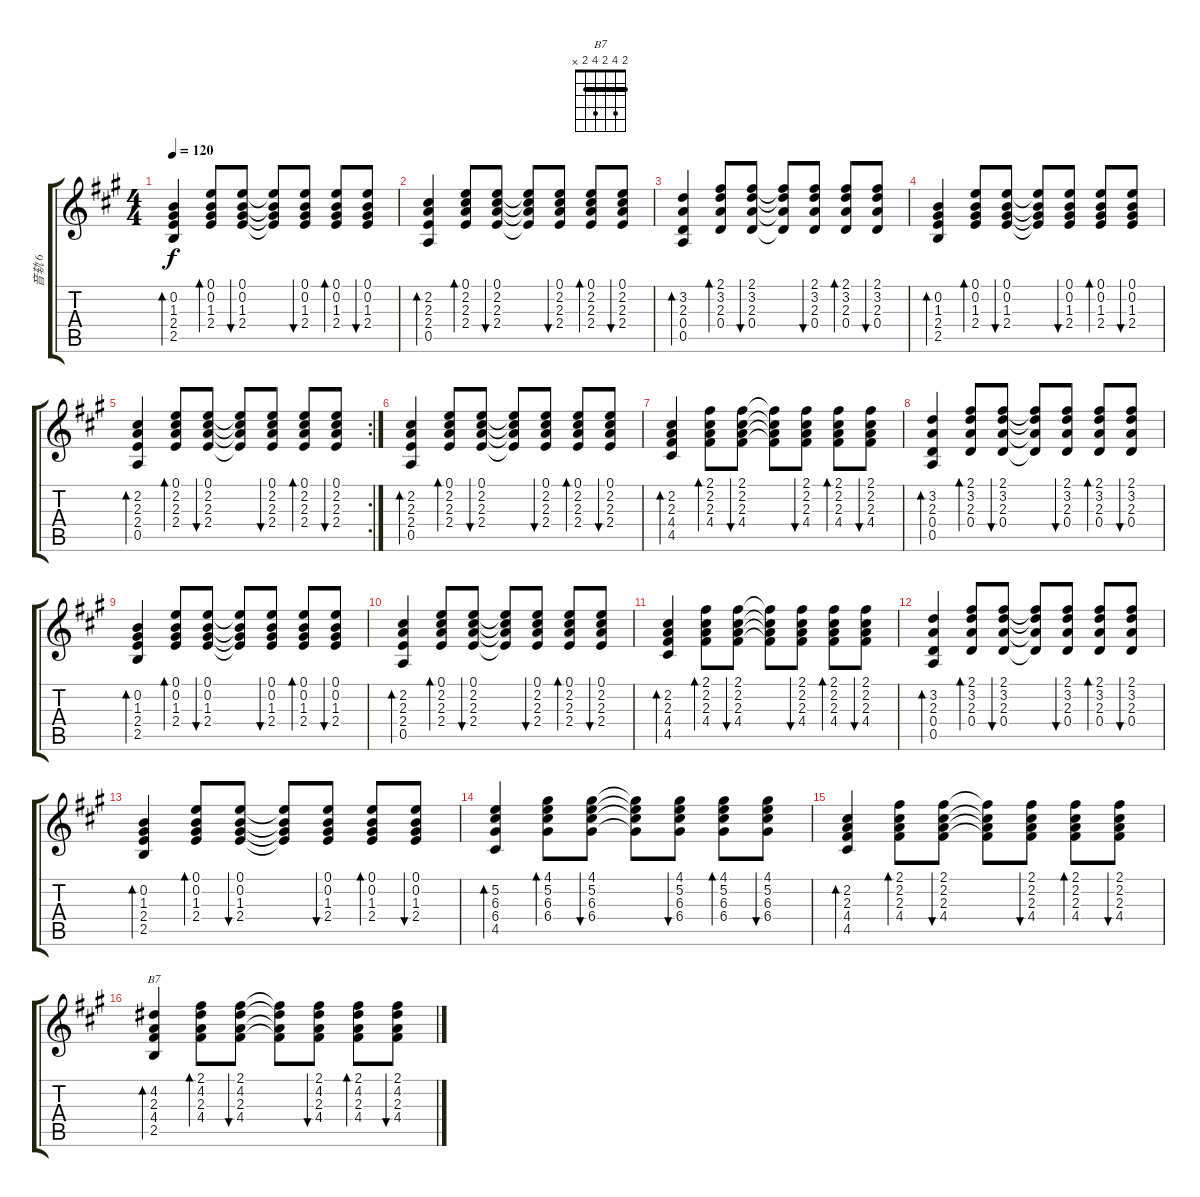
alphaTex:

\track ("音轨 6" "音轨 6") {instrument electricguitarclean}
\staff {score tabs}
\tuning (E4 B3 G3 D3 A2 E2) {hide}
\chord ("B7" 2 4 2 4 2 x) {barre 2}
\ts (4 4)
\tempo 120
\clef g2
\ks a
(0.2 1.3 2.4 2.5).4{bd 60 dy f} (0.1 0.2 1.3 2.4).8{bd 60} (0.1 0.2 1.3 2.4).8{bu 60} (0.1{t} 0.2{t} 1.3{t} 2.4{t}).8 (0.1 0.2 1.3 2.4).8{bu 60} (0.1 0.2 1.3 2.4).8{bd 60} (0.1 0.2 1.3 2.4).8{bu 60} |
(2.2 2.3 2.4 0.5).4{bd 60} (0.1 2.2 2.3 2.4).8{bd 60} (0.1 2.2 2.3 2.4).8{bu 60} (0.1{t} 2.2{t} 2.3{t} 2.4{t}).8 (0.1 2.2 2.3 2.4).8{bu 60} (0.1 2.2 2.3 2.4).8{bd 60} (0.1 2.2 2.3 2.4).8{bu 60} |
(3.2 2.3 0.4 0.5).4{bd 60} (2.1 3.2 2.3 0.4).8{bd 60} (2.1 3.2 2.3 0.4).8{bu 60} (2.1{t} 3.2{t} 2.3{t} 0.4{t}).8 (2.1 3.2 2.3 0.4).8{bu 60} (2.1 3.2 2.3 0.4).8{bd 60} (2.1 3.2 2.3 0.4).8{bu 60} |
(0.2 1.3 2.4 2.5).4{bd 60} (0.1 0.2 1.3 2.4).8{bd 60} (0.1 0.2 1.3 2.4).8{bu 60} (0.1{t} 0.2{t} 1.3{t} 2.4{t}).8 (0.1 0.2 1.3 2.4).8{bu 60} (0.1 0.2 1.3 2.4).8{bd 60} (0.1 0.2 1.3 2.4).8{bu 60} |
\rc 2
(2.2 2.3 2.4 0.5).4{bd 60} (0.1 2.2 2.3 2.4).8{bd 60} (0.1 2.2 2.3 2.4).8{bu 60} (0.1{t} 2.2{t} 2.3{t} 2.4{t}).8 (0.1 2.2 2.3 2.4).8{bu 60} (0.1 2.2 2.3 2.4).8{bd 60} (0.1 2.2 2.3 2.4).8{bu 60} |
(2.2 2.3 2.4 0.5).4{bd 60} (0.1 2.2 2.3 2.4).8{bd 60} (0.1 2.2 2.3 2.4).8{bu 60} (0.1{t} 2.2{t} 2.3{t} 2.4{t}).8 (0.1 2.2 2.3 2.4).8{bu 60} (0.1 2.2 2.3 2.4).8{bd 60} (0.1 2.2 2.3 2.4).8{bu 60} |
(2.2 2.3 4.4 4.5).4{bd 60} (2.1 2.2 2.3 4.4).8{bd 60} (2.1 2.2 2.3 4.4).8{bu 60} (2.1{t} 2.2{t} 2.3{t} 4.4{t}).8 (2.1 2.2 2.3 4.4).8{bu 60} (2.1 2.2 2.3 4.4).8{bd 60} (2.1 2.2 2.3 4.4).8{bu 60} |
(3.2 2.3 0.4 0.5).4{bd 60} (2.1 3.2 2.3 0.4).8{bd 60} (2.1 3.2 2.3 0.4).8{bu 60} (2.1{t} 3.2{t} 2.3{t} 0.4{t}).8 (2.1 3.2 2.3 0.4).8{bu 60} (2.1 3.2 2.3 0.4).8{bd 60} (2.1 3.2 2.3 0.4).8{bu 60} |
(0.2 1.3 2.4 2.5).4{bd 60} (0.1 0.2 1.3 2.4).8{bd 60} (0.1 0.2 1.3 2.4).8{bu 60} (0.1{t} 0.2{t} 1.3{t} 2.4{t}).8 (0.1 0.2 1.3 2.4).8{bu 60} (0.1 0.2 1.3 2.4).8{bd 60} (0.1 0.2 1.3 2.4).8{bu 60} |
(2.2 2.3 2.4 0.5).4{bd 60} (0.1 2.2 2.3 2.4).8{bd 60} (0.1 2.2 2.3 2.4).8{bu 60} (0.1{t} 2.2{t} 2.3{t} 2.4{t}).8 (0.1 2.2 2.3 2.4).8{bu 60} (0.1 2.2 2.3 2.4).8{bd 60} (0.1 2.2 2.3 2.4).8{bu 60} |
(2.2 2.3 4.4 4.5).4{bd 60} (2.1 2.2 2.3 4.4).8{bd 60} (2.1 2.2 2.3 4.4).8{bu 60} (2.1{t} 2.2{t} 2.3{t} 4.4{t}).8 (2.1 2.2 2.3 4.4).8{bu 60} (2.1 2.2 2.3 4.4).8{bd 60} (2.1 2.2 2.3 4.4).8{bu 60} |
(3.2 2.3 0.4 0.5).4{bd 60} (2.1 3.2 2.3 0.4).8{bd 60} (2.1 3.2 2.3 0.4).8{bu 60} (2.1{t} 3.2{t} 2.3{t} 0.4{t}).8 (2.1 3.2 2.3 0.4).8{bu 60} (2.1 3.2 2.3 0.4).8{bd 60} (2.1 3.2 2.3 0.4).8{bu 60} |
(0.2 1.3 2.4 2.5).4{bd 60} (0.1 0.2 1.3 2.4).8{bd 60} (0.1 0.2 1.3 2.4).8{bu 60} (0.1{t} 0.2{t} 1.3{t} 2.4{t}).8 (0.1 0.2 1.3 2.4).8{bu 60} (0.1 0.2 1.3 2.4).8{bd 60} (0.1 0.2 1.3 2.4).8{bu 60} |
(5.2 6.3 6.4 4.5).4{bd 60} (4.1 5.2 6.3 6.4).8{bd 60} (4.1 5.2 6.3 6.4).8{bu 60} (4.1{t} 5.2{t} 6.3{t} 6.4{t}).8 (4.1 5.2 6.3 6.4).8{bu 60} (4.1 5.2 6.3 6.4).8{bd 60} (4.1 5.2 6.3 6.4).8{bu 60} |
(2.2 2.3 4.4 4.5).4{bd 60} (2.1 2.2 2.3 4.4).8{bd 60} (2.1 2.2 2.3 4.4).8{bu 60} (2.1{t} 2.2{t} 2.3{t} 4.4{t}).8 (2.1 2.2 2.3 4.4).8{bu 60} (2.1 2.2 2.3 4.4).8{bd 60} (2.1 2.2 2.3 4.4).8{bu 60} |
(4.2 2.3 4.4 2.5).4{bd 60 ch "B7"} (2.1 4.2 2.3 4.4).8{bd 60} (2.1 4.2 2.3 4.4).8{bu 60} (2.1{t} 4.2{t} 2.3{t} 4.4{t}).8 (2.1 4.2 2.3 4.4).8{bu 60} (2.1 4.2 2.3 4.4).8{bd 60} (2.1 4.2 2.3 4.4).8{bu 60}
